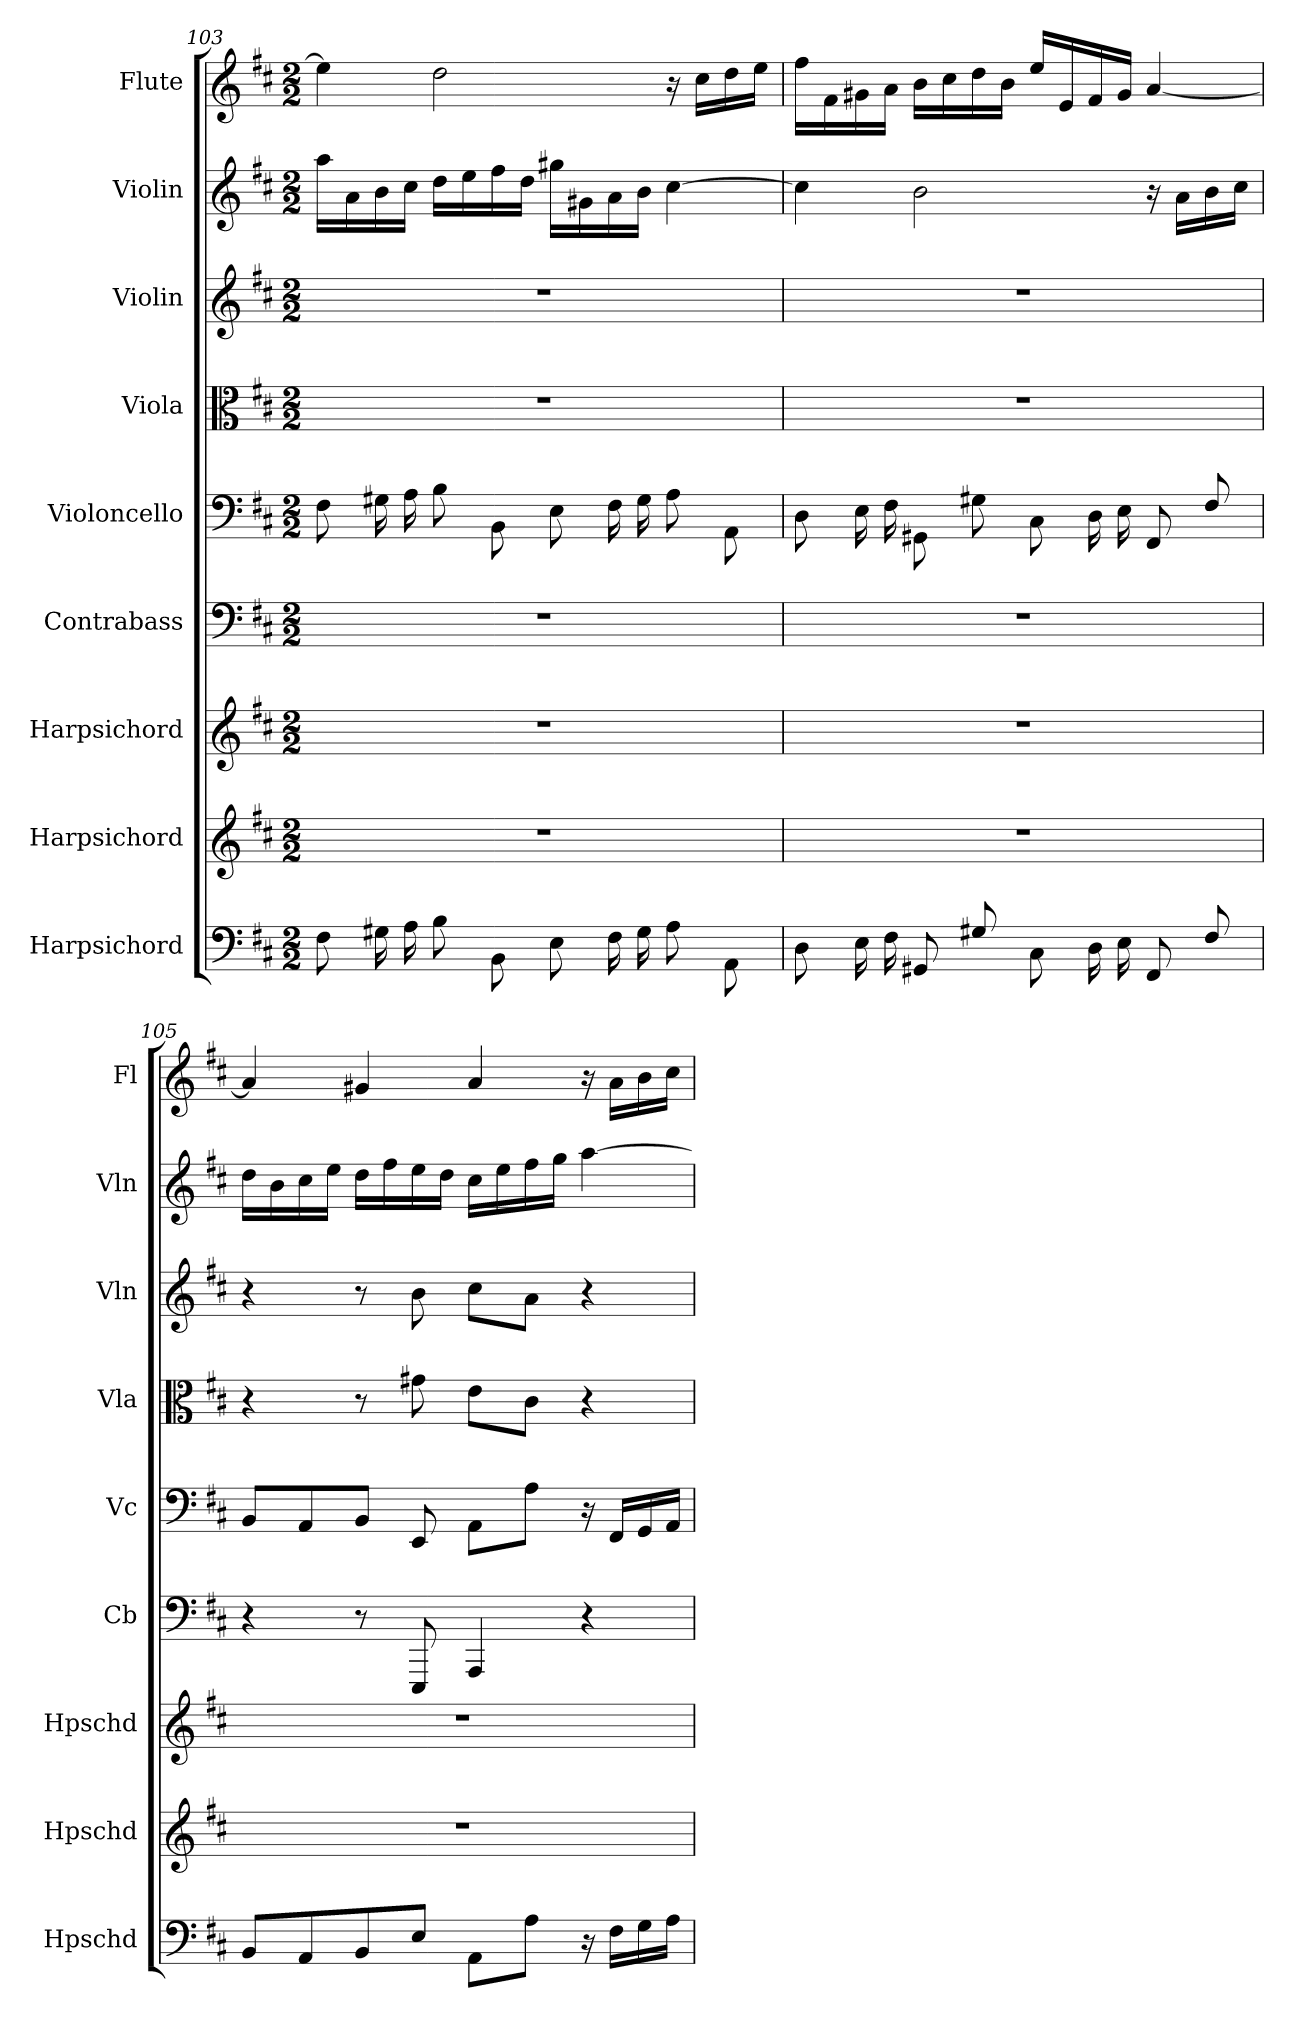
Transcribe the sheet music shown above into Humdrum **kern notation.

**kern	**kern	**kern	**kern	**kern	**kern	**kern	**kern	**kern
*part9	*part8	*part7	*part6	*part5	*part4	*part3	*part2	*part1
*staff9	*staff8	*staff7	*staff6	*staff5	*staff4	*staff3	*staff2	*staff1
*I"Harpsichord	*I"Harpsichord	*I"Harpsichord	*I"Contrabass	*I"Violoncello	*I"Viola	*I"Violin	*I"Violin	*I"Flute
*I'Hpschd	*I'Hpschd	*I'Hpschd	*I'Cb	*I'Vc	*I'Vla	*I'Vln	*I'Vln	*I'Fl
*clefF4	*clefG2	*clefG2	*clefF4	*clefF4	*clefC3	*clefG2	*clefG2	*clefG2
*k[f#c#]	*k[f#c#]	*k[f#c#]	*k[f#c#]	*k[f#c#]	*k[f#c#]	*k[f#c#]	*k[f#c#]	*k[f#c#]
*D:	*D:	*D:	*D:	*D:	*D:	*D:	*D:	*D:
*M2/2	*M2/2	*M2/2	*M2/2	*M2/2	*M2/2	*M2/2	*M2/2	*M2/2
=103	=103	=103	=103	=103	=103	=103	=103	=103
8F#\	1r	1r	1r	8F#\	1r	1r	16aa\LL	4ee\]
.	.	.	.	.	.	.	16a\	.
16G#X\	.	.	.	16G#X\	.	.	16b\	.
16A\	.	.	.	16A\	.	.	16cc#\JJ	.
8B\	.	.	.	8B\	.	.	16dd\LL	2dd\
.	.	.	.	.	.	.	16ee\	.
8BB\	.	.	.	8BB\	.	.	16ff#\	.
.	.	.	.	.	.	.	16dd\JJ	.
8E\	.	.	.	8E\	.	.	16gg#X\LL	.
.	.	.	.	.	.	.	16g#X\	.
16F#\	.	.	.	16F#\	.	.	16a\	.
16G#\	.	.	.	16G#\	.	.	16b\JJ	.
8A\	.	.	.	8A\	.	.	[4cc#\	16r
.	.	.	.	.	.	.	.	16cc#\LL
8AA\	.	.	.	8AA\	.	.	.	16dd\
.	.	.	.	.	.	.	.	16ee\JJ
=104	=104	=104	=104	=104	=104	=104	=104	=104
8D\	1r	1r	1r	8D\	1r	1r	4cc#\]	16ff#\LL
.	.	.	.	.	.	.	.	16f#\
16E\	.	.	.	16E\	.	.	.	16g#X\
16F#\	.	.	.	16F#\	.	.	.	16a\JJ
8GG#X/	.	.	.	8GG#X\	.	.	2b\	16b\LL
.	.	.	.	.	.	.	.	16cc#\
8G#X/	.	.	.	8G#X\	.	.	.	16dd\
.	.	.	.	.	.	.	.	16b\JJ
8C#\	.	.	.	8C#\	.	.	.	16ee/LL
.	.	.	.	.	.	.	.	16e/
16D\	.	.	.	16D\	.	.	.	16f#/
16E\	.	.	.	16E\	.	.	.	16g#/JJ
8FF#/	.	.	.	8FF#/	.	.	16r	[4a/
.	.	.	.	.	.	.	16a\LL	.
8F#/	.	.	.	8F#/	.	.	16b\	.
.	.	.	.	.	.	.	16cc#\JJ	.
=105	=105	=105	=105	=105	=105	=105	=105	=105
8BB/L	1r	1r	4r	8BB/L	4r	4r	16dd\LL	4a/]
.	.	.	.	.	.	.	16b\	.
8AA/	.	.	.	8AA/	.	.	16cc#\	.
.	.	.	.	.	.	.	16ee\JJ	.
8BB/	.	.	8r	8BB/J	8r	8r	16dd\LL	4g#X/
.	.	.	.	.	.	.	16ff#\	.
8E/J	.	.	8EEE/	8EE/	8g#X\	8b\	16ee\	.
.	.	.	.	.	.	.	16dd\JJ	.
8AA\L	.	.	4AAA/	8AA\L	8e\L	8cc#\L	16cc#\LL	4a/
.	.	.	.	.	.	.	16ee\	.
8A\J	.	.	.	8A\J	8c#\J	8a\J	16ff#\	.
.	.	.	.	.	.	.	16gg\JJ	.
16r	.	.	4r	16r	4r	4r	[4aa\	16r
16F#\LL	.	.	.	16FF#/LL	.	.	.	16a\LL
16G\	.	.	.	16GG/	.	.	.	16b\
16A\JJ	.	.	.	16AA/JJ	.	.	.	16cc#\JJ
=	=	=	=	=	=	=	=	=
*-	*-	*-	*-	*-	*-	*-	*-	*-
